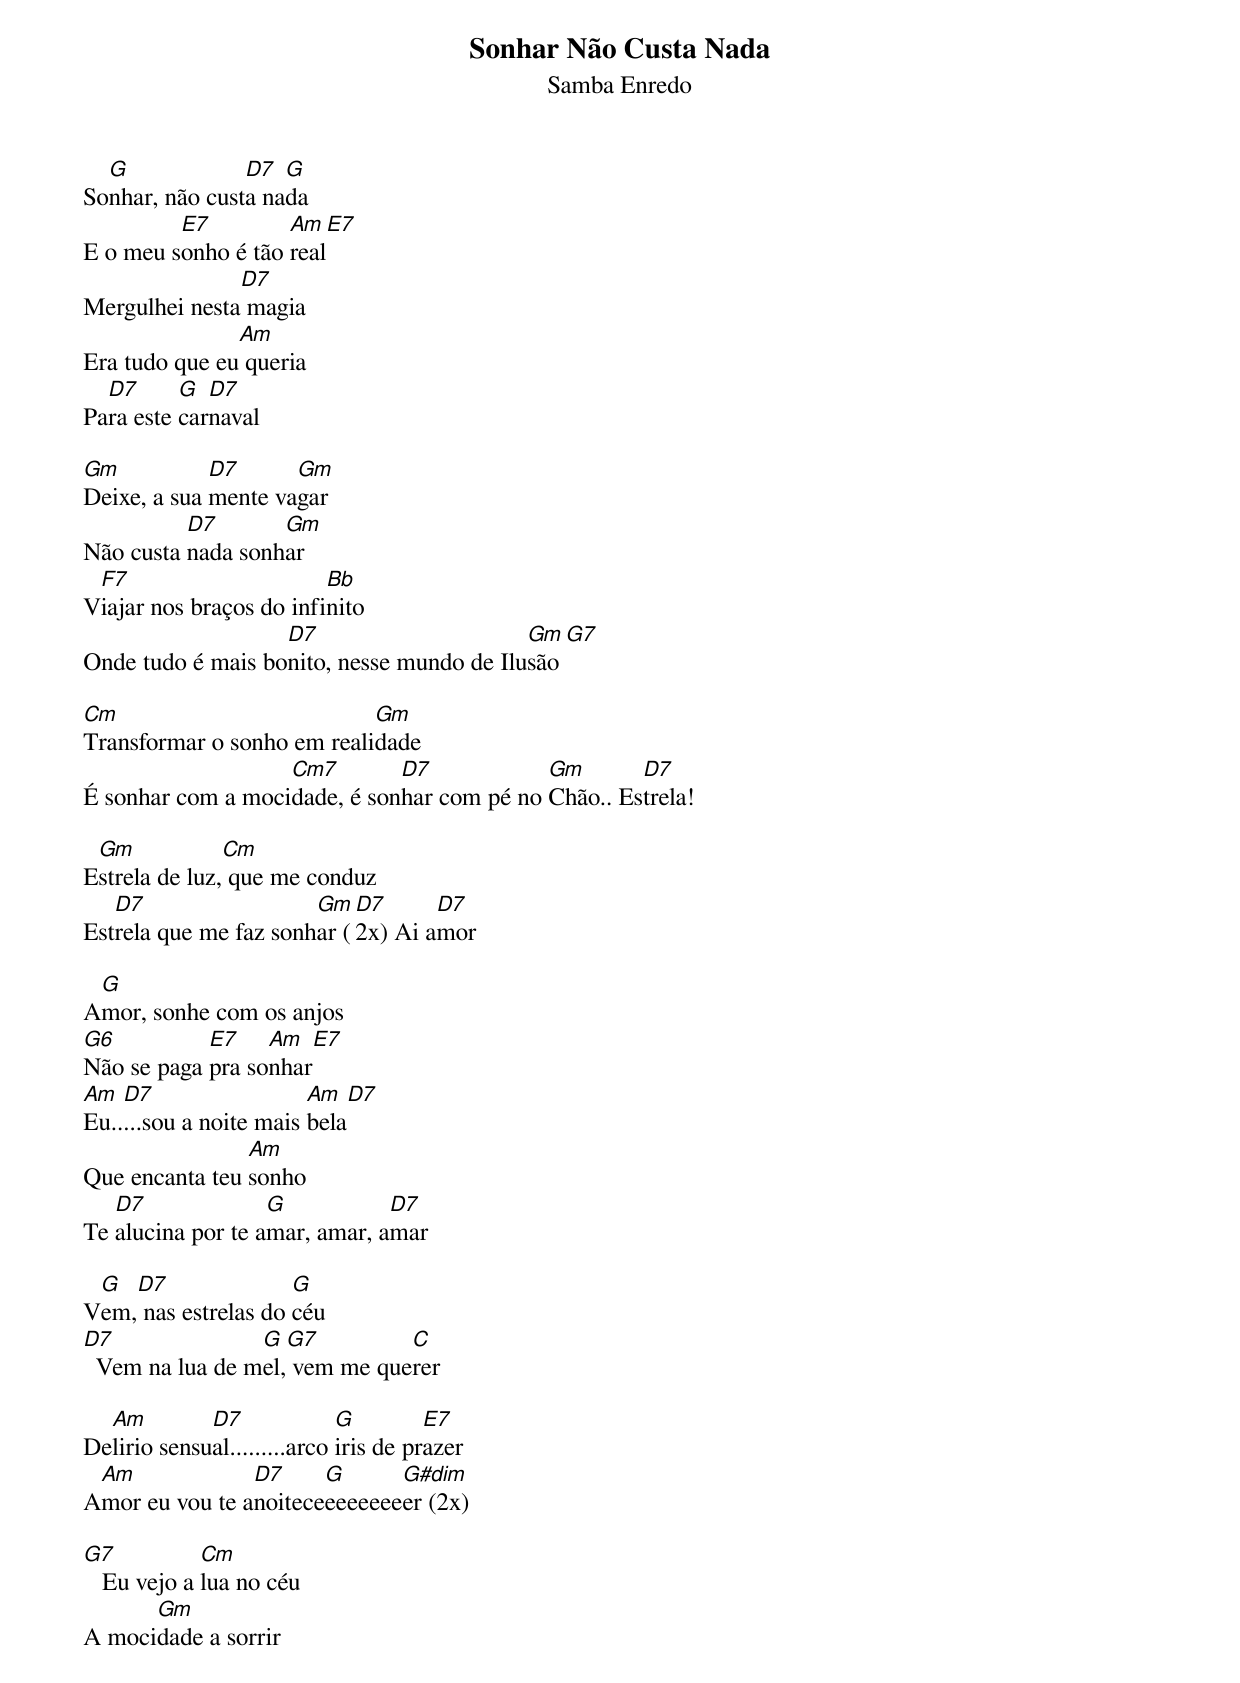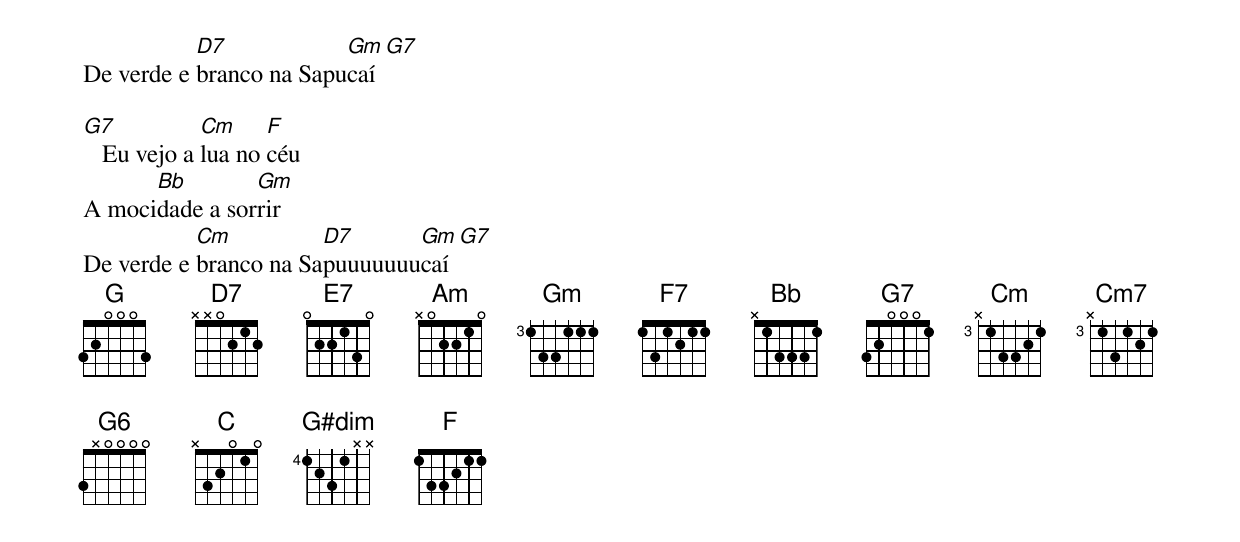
Sonhar Não Custa Nada
Samba Enredo

  G             D7  G
Sonhar, não custa nada
         E7         Am  E7
E o meu sonho é tão real
               D7
Mergulhei nesta magia
               Am
Era tudo que eu queria
  D7      G  D7
Para este carnaval

Gm           D7      Gm
Deixe, a sua mente vagar
          D7       Gm
Não custa nada sonhar
 F7                      Bb
Viajar nos braços do infinito
                   D7                      Gm    G7
Onde tudo é mais bonito, nesse mundo de Ilusão

Cm                          Gm
Transformar o sonho em realidade
                   Cm7        D7            Gm       D7
É sonhar com a mocidade, é sonhar com pé no Chão.. Estrela!

 Gm            Cm
Estrela de luz, que me conduz
   D7                  Gm  D7      D7
Estrela que me faz sonhar (2x) Ai amor

 G
Amor, sonhe com os anjos
G6          E7    Am    E7
Não se paga pra sonhar
Am  D7                  Am    D7
Eu.....sou a noite mais bela
                Am
Que encanta teu sonho
   D7              G           D7
Te alucina por te amar, amar, amar

 G  D7               G
Vem, nas estrelas do céu
D7               G  G7         C
  Vem na lua de mel, vem me querer

  Am         D7              G         E7
Delirio sensual.........arco iris de prazer
 Am             D7     G      G#dim
Amor eu vou te anoiteceeeeeeeeer (2x)

G7           Cm
   Eu vejo a lua no céu
      Gm
A mocidade a sorrir
           D7            Gm  G7
De verde e branco na Sapucaí

G7           Cm     F
   Eu vejo a lua no céu
      Bb        Gm
A mocidade a sorrir
           Cm          D7      Gm  G7
De verde e branco na Sapuuuuuuucaí
